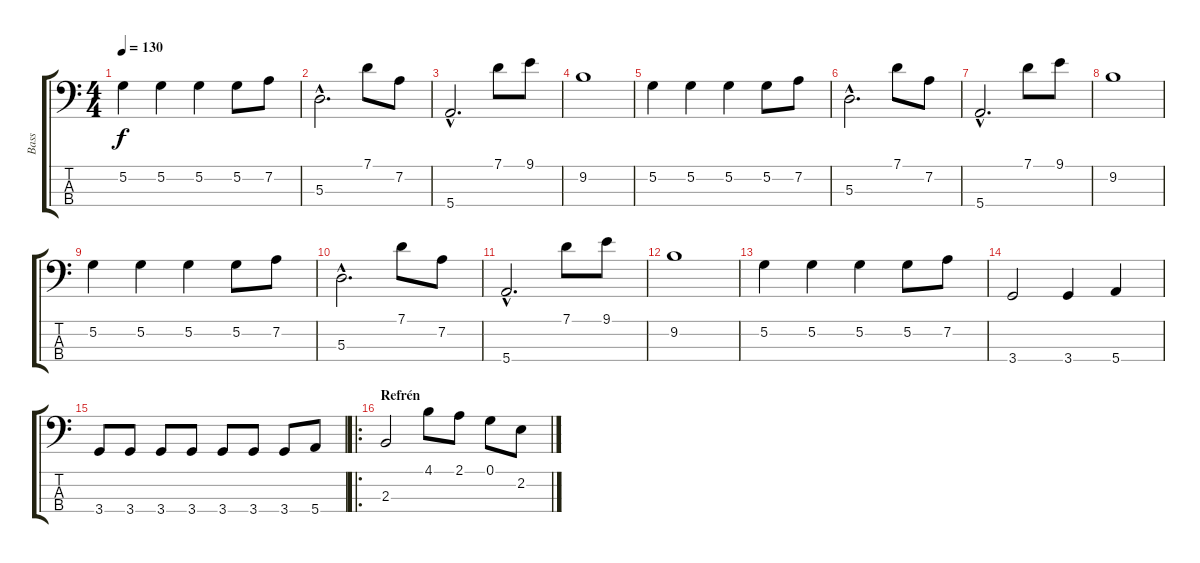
\track ("Bass" "Bass") {instrument electricbassfinger}
\staff {score tabs}
\tuning (G2 D2 A1 E1) {hide}
\ts (4 4)
\tempo 130
\clef f4
\ks c
5.2.4{dy f} 5.2.4 5.2.4 5.2.8 7.2.8 |
5.3{hac}.2{d} 7.1.8 7.2.8 |
5.4{hac}.2{d} 7.1.8 9.1.8 |
9.2.1 |
5.2.4 5.2.4 5.2.4 5.2.8 7.2.8 |
5.3{hac}.2{d} 7.1.8 7.2.8 |
5.4{hac}.2{d} 7.1.8 9.1.8 |
9.2.1 |
5.2.4 5.2.4 5.2.4 5.2.8 7.2.8 |
5.3{hac}.2{d} 7.1.8 7.2.8 |
5.4{hac}.2{d} 7.1.8 9.1.8 |
9.2.1 |
5.2.4 5.2.4 5.2.4 5.2.8 7.2.8 |
3.4.2 3.4.4 5.4.4 |
3.4.8 3.4.8 3.4.8 3.4.8 3.4.8 3.4.8 3.4.8 5.4.8 |
\ro
\section ("" "Refrén")
2.3.2 4.1.8 2.1.8 0.1.8 2.2.8
